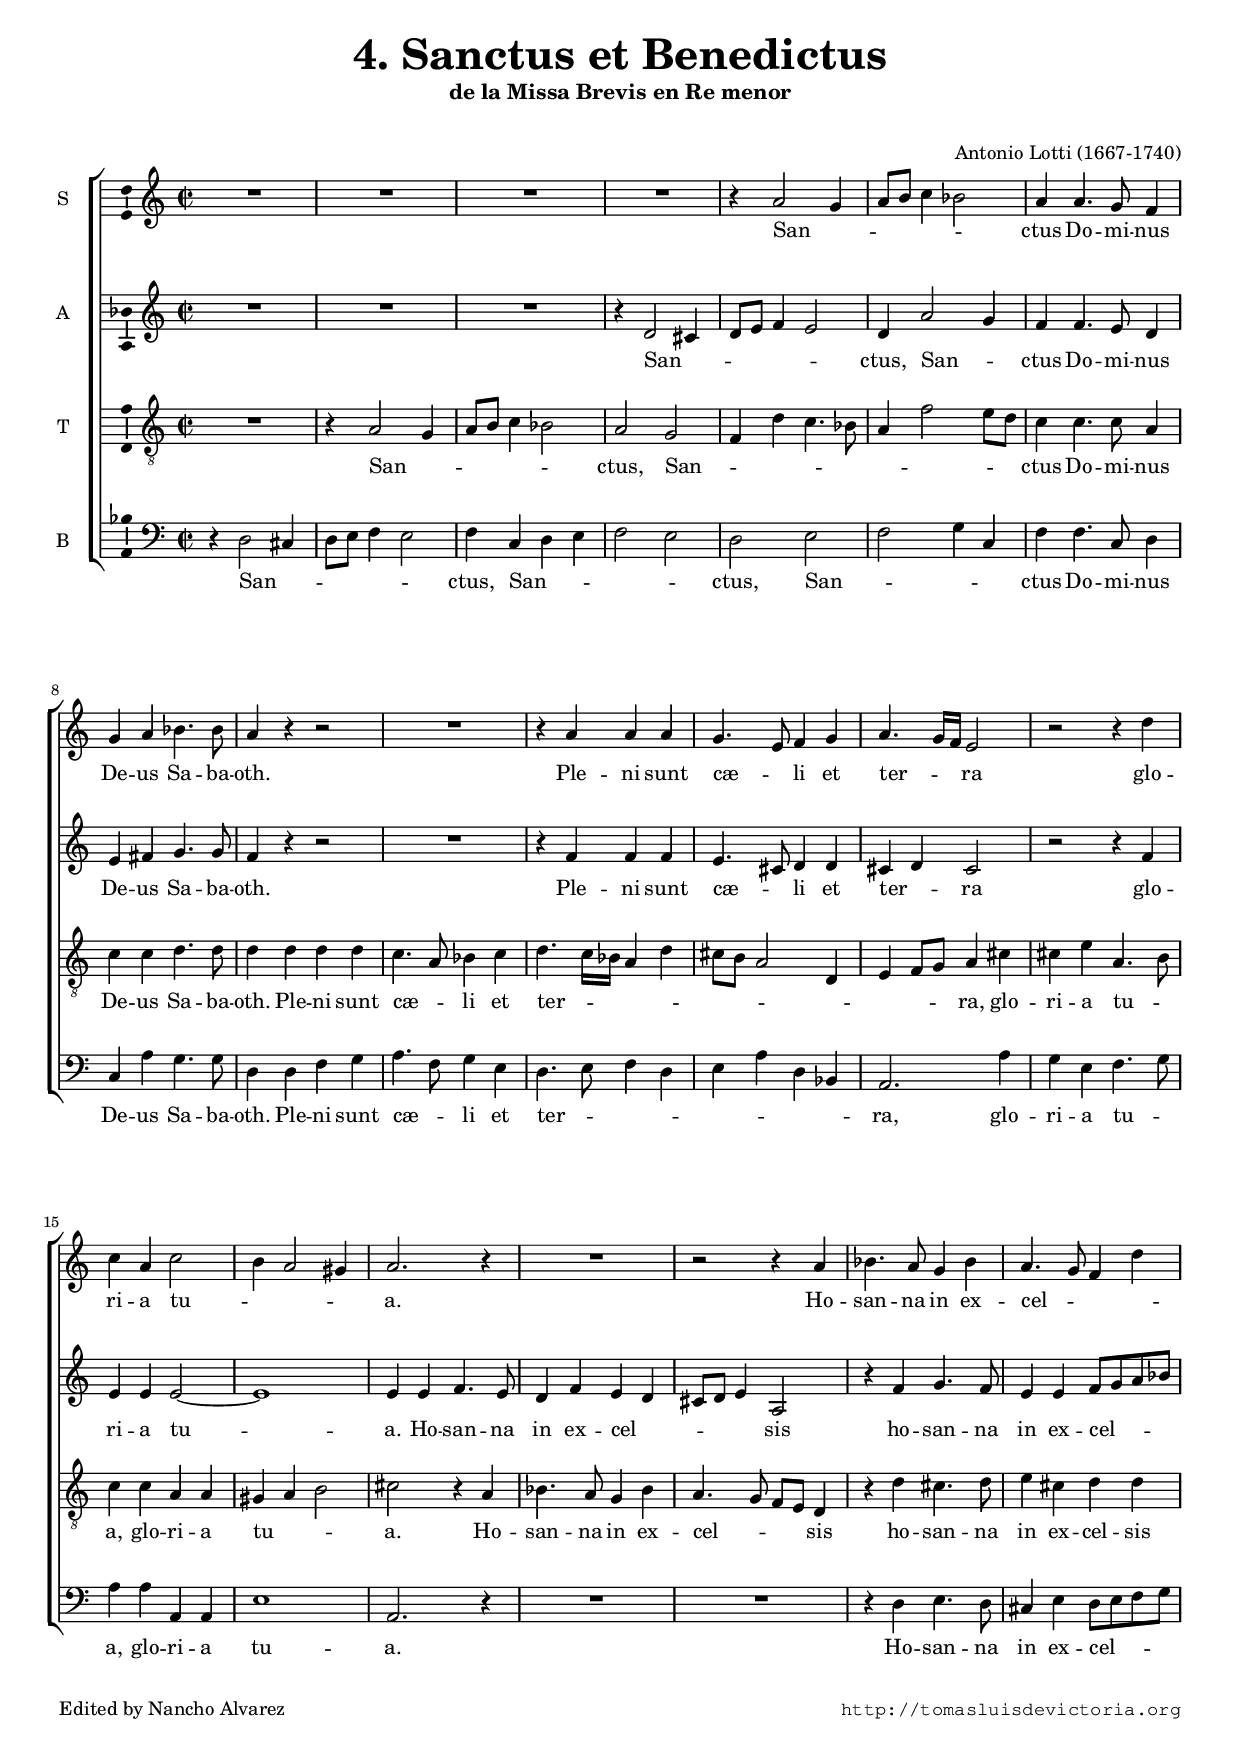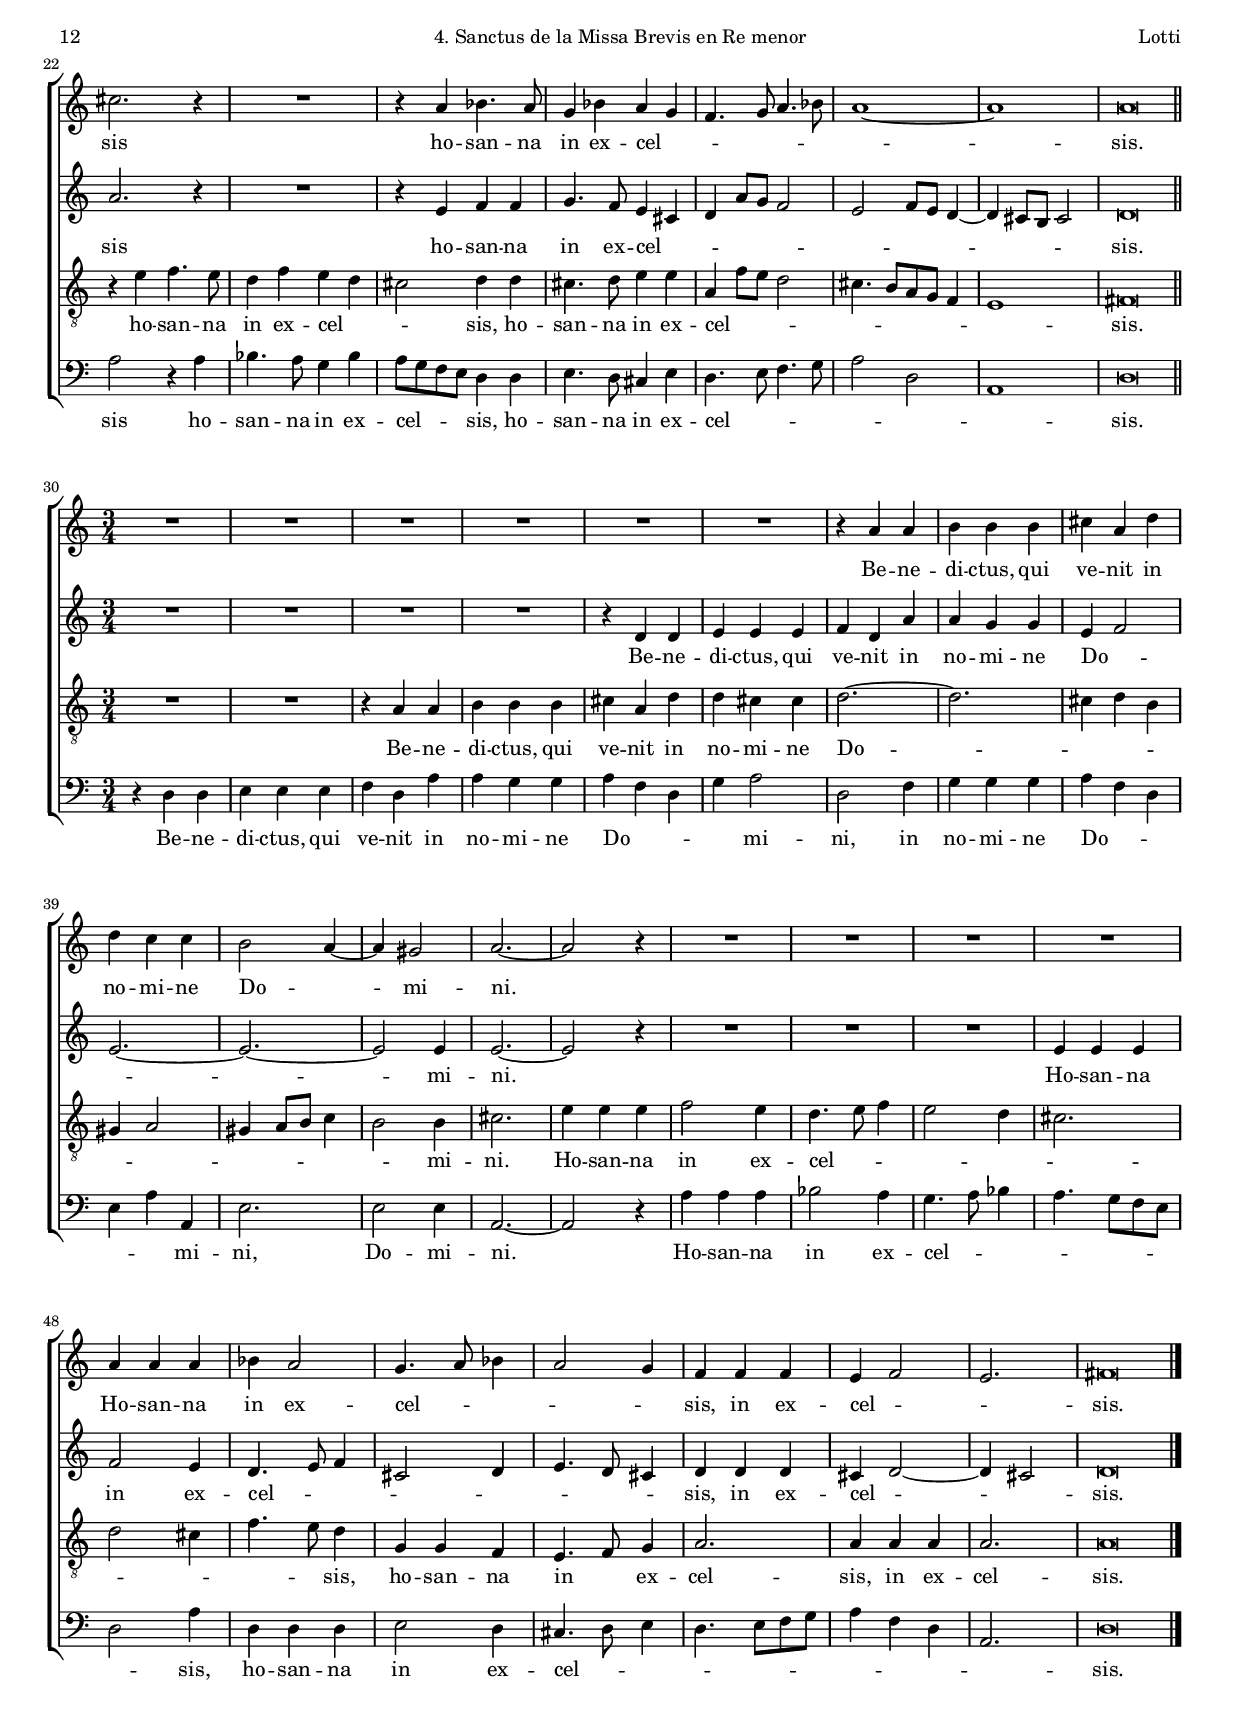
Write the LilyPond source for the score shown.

\version "2.18.0"

#(set-default-paper-size "a4")
#(set-global-staff-size 16.5)
#(ly:set-option 'point-and-click #f)
%mobile -s16 -i0.5

italicas=\override LyricText.font-shape = #'italic
rectas=\override LyricText.font-shape = #'upright
ss=\once \set suggestAccidentals = ##t
mtempo={\tempo 4 = 100}
mtempob={\tempo 4 = 150}


htitle="4. Sanctus de la Missa Brevis en Re menor"
hcomposer="Lotti"

% messa del primo tuono
% valores a la mitad, salvo benedictus, a la cuarta parte
% armadura sin bemol

\header {
	title=\markup{\fontsize #3 "4. Sanctus et Benedictus"}
	subtitle="de la Missa Brevis en Re menor"
	subsubtitle=\markup{\column{" "}}
	composer="Antonio Lotti (1667-1740)"
        pdfauthor=\composer
	%opus="(-)"
	%poet=\markup{}
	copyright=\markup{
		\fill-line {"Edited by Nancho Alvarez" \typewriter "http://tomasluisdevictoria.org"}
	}
	%tagline=""
}



global =  {\time  2/2 \key c \major  \skip 1*29 \bar "||" \break
           \override Score.TimeSignature.break-visibility = #'#(#f #t #t)
           \time 3/4 \mtempob
           \skip 4*3*26  \bar "|."}

cantus = {
	R1*4
%5
	r4 a'2 g'4 |
	a'8 b' c''4 bes'2 |
	a'4 a'4. g'8 f'4 |
	g' a' bes'4. bes'8 |
	a'4 r r2 |
%10
	R1 |
	r4 a' a' a' |
	g'4. e'8 f'4 g' |
	a'4. g'16 f' e'2 |
	r r4 d'' |
%15
	c'' a' c''2 |
	b'4 a'2 gis'4 |
	a'2. r4 |
	R1 |
	r2 r4 a' |
%20
	bes'4. a'8 g'4 bes' |
	a'4. g'8 f'4 d'' |
	cis''2. r4 |
	R1 |
	r4 a' bes'4. a'8 |
%25
	g'4 bes' a' g' |
	f'4. g'8 a'4. bes'8 |
	a'1 ~ |
	a' |
	a'\breve*1/2 |
%30
	% valores reducidos a 1/4
	R1*3/4*6
	r4 a' a' |
	b' b' b' |
	cis'' a' d'' |
	d'' c'' c'' |
%40
	b'2 a'4 ~ |
	a' gis'2 |
	a'2. ~ |
	a'2 r4 | % en todas las voces 2.
	R1*3/4*4
	a'4 a' a' |
	bes' a'2 |
%50
	g'4. a'8 bes'4 |
	a'2 g'4 |
	f' f' f' | % f'2.
	e' f'2 |
	e'2. |
%55
	fis'\breve*3/8
}



altus = {
	R1*3
	r4 d'2 cis'4 |
%5
	d'8 e' f'4 e'2 |
	d'4 a'2 g'4 |
	f' f'4. e'8 d'4 |
	e' fis' g'4. g'8 |
	f'4 r r2 |
%10
	R1 |
	r4 f' f' f' |
	e'4. cis'8 d'4 d' | % c8 en la otra version
	cis' d' cis'2 |
	r r4 f' |
%15
	e' e' e'2 ~ |
	e'1 |
	e'4 e' f'4. e'8 |
	d'4 f' e' d' |
	cis'8 d' e'4 a2 |
%20
	r4 f' g'4. f'8 |
	e'4 e' f'8 g' a' bes' |
	a'2. r4 |
	R1 |
	r4 e' f' f' |
%25
	g'4. f'8 e'4 cis' |
	d' a'8 g' f'2 |
	e' f'8 e' d'4 ~ |
	d' cis'8 b cis'2 |
	d'\breve*1/2 |
%30
	R1*3/4*4
	r4 d' d' |
%35
	e' e' e' |
	f' d' a' |
	a' g' g' |
	e' f'2 |
	e'2. ~ |
%40
	e' ~ |
	e'2 e'4 |
	e'2. ~ |
	e'2 r4 |
	R1*3/4*3
	e'4 e' e' |
	f'2 e'4 |
	d'4. e'8 f'4 |
%50
	cis'2 d'4 |
	e'4. d'8 cis'4 |
	d' d' d' | % d'2.
	cis' d'2 ~ |
	d'4 cis'2 |
%55
        \mtempo
	d'\breve*3/8
}



tenor = {
	R1 |
	r4 a2 g4 |
	a8 b c'4 bes2 |
	a g |
%5
	f4 d' c'4. bes8 |
	a4 f'2 e'8 d' |
	c'4 c'4. c'8 a4 |
	c' c' d'4. d'8 |
	d'4 d' d' d' |
%10
	c'4. a8 bes4 c' | % b cis
	d'4. c'16 bes a4 d' | % d'4 c'8 bes
	cis'8 b a2 d4 |
	e f8 g a4 cis' |
	cis' e' a4. b8 |
%15
	c'4 c' a a |
	gis a b2 |
	cis' r4 a |
	bes4. a8 g4 bes |
	a4. g8 f e d4 |
%20
	r d' cis'4. d'8 |
	e'4 cis' d' d' |
	r e' f'4. e'8 |
	d'4 f' e' d' |
	cis'2 d'4 d' |
%25
	cis'4. d'8 e'4 e' |
	a f'8 e' d'2 |
	cis'4. b8[ a g] f4 | % bes en la otra edicion
	e1 |
	fis\breve*1/2 |
%30
	R1*3/4*2
	r4 a a |
	b b b |
	cis' a d' |
%35
	d' cis' cis' |
	d'2. ~ |
	d' |
	cis'4 d' b |
	gis a2 |
%40
	gis4 a8 b c'4 |
	b2 b4 |
	cis'2. |
	e'4 e' e' |
	f'2 e'4 |
%45
	d'4. e'8 f'4 |
	e'2 d'4 |
	cis'2. |
	d'2 cis'4 |
	f'4. e'8 d'4 |
%50
	g g f |
	e4. f8 g4 |
	a2. | % la ligado hasta el final
	a4 a a |
	a2. |
%55
	a\breve*3/8 
}



bassus =  {
        r4 d2 cis4 |
	d8 e f4 e2 |
	f4 c d e |
	f2 e |
%5
	d e |
	f g4 c |
	f f4. c8 d4 |
	c a g4. g8 |
	d4 d f g |
%10
	a4. f8 g4 e |
	d4. e8 f4 d |
	e a d bes, |
	a,2. a4 |
	g e f4. g8 |
%15
	a4 a a, a, |
	e1 |
	a,2. r4 |
	R1*2
%20
	r4 d e4. d8 |
	cis4 e d8 e f g |
	a2 r4 a |
	bes4. a8 g4 bes |
	a8 g f e d4 d |
%25
	e4. d8 cis4 e |
	d4. e8 f4. g8 |
	a2 d |
	a,1 |
	d\breve*1/2 |
%30
	r4 d d |
	e e e |
	f d a |
	a g g |
	a f d |
%35
	g a2 |
	d f4 |
	g g g |
	a f d |
	e a a, |
%40
	e2. |
	e2 e4 |
	a,2. ~ |
	a,2 r4 |
	a a a |
%45
	bes2 a4 |
	g4. a8 bes4 |
	a4. g8 f e |
	d2 a4 |
	d d d |
%50
	e2 d4 |
	cis4. d8 e4 |
	d4. e8 f g |
	a4 f d |
	a,2. |
%55
	d\breve*3/8
}


textocantus=\lyricmode {
San -- _ _ _ _ _ ctus
Do -- mi -- nus De -- us Sa -- ba -- oth.
Ple -- ni sunt cæ -- _ li et ter -- _ _ ra
glo -- ri -- a tu -- _ _ _ a.
Ho -- san -- na in ex -- cel -- _ _ _ sis
ho -- san -- na in ex -- cel -- _ _ _ _ _ _ _ sis.
Be -- ne -- di -- ctus, 
qui ve -- nit in no -- mi -- ne Do -- _ _ mi -- ni. _
Ho -- san -- na in ex -- cel -- _ _ _ _ sis,
in ex -- cel -- _ _ sis.
}


textoaltus=\lyricmode {
San -- _ _ _ _ _ ctus,
San -- _ ctus
Do -- mi -- nus De -- us Sa -- ba -- oth.
Ple -- ni sunt cæ -- _ li et ter -- _  ra
glo -- ri -- a tu -- _ a.
Ho -- san -- na in ex -- cel -- _ _ _ _ sis
ho -- san -- na in ex -- cel -- _ _ _ sis
ho -- san -- na in ex -- cel -- _ _ _ _ _ _ _ _ _ _ _ _ _  sis.
Be -- ne -- di -- ctus, 
qui ve -- nit in no -- mi -- ne Do -- _ _ _ _ mi -- ni. _
Ho -- san -- na in ex -- cel -- _ _ _ _ _ _ _ sis,
in ex -- cel -- _ _ _ sis.
}


textotenor=\lyricmode {
San -- _ _ _ _ _ ctus,
San -- _ _ _ _ _ _ _ _ ctus
Do -- mi -- nus De -- us Sa -- ba -- oth.
Ple -- ni sunt cæ -- _ li et ter -- _ _ _ _ _ _ _ _ _ _ _  ra,
glo -- ri -- a tu -- _ a,
glo -- ri -- a tu -- _ _ a.
Ho -- san -- na in ex -- cel -- _ _ _ sis
ho -- san -- na in ex -- cel -- sis
ho -- san -- na in ex -- cel -- _ _  sis,
ho -- san -- na in ex -- cel -- _ _ _ _ _ _ _ _ _ sis.
Be -- ne -- di -- ctus, 
qui ve -- nit in no -- mi -- ne Do -- _ _ _ _ _ _ _ _ _ _ _ mi -- ni. 
Ho -- san -- na in ex -- cel -- _ _ _ _ _ _ _ _ _ sis,
ho -- san -- na in _ ex -- cel -- sis, 
in ex -- cel -- sis.
}


textobassus=\lyricmode { 
San -- _ _ _ _ _ ctus,
San --  _ _ _ _ ctus,
San -- _ _ _ ctus
Do -- mi -- nus De -- us Sa -- ba -- oth.
Ple -- ni sunt cæ -- _ li et ter -- _ _ _ _ _ _ _ ra,
glo -- ri -- a tu -- _ a,
glo -- ri -- a tu -- a.
Ho -- san -- na in ex -- cel -- _ _ _ sis
ho -- san -- na in ex -- cel -- _ _ _ sis,
ho -- san -- na in ex -- cel -- _ _ _ _ _ _  sis.
Be -- ne -- di -- ctus, 
qui ve -- nit in no -- mi -- ne Do -- _ _ _ mi -- ni,
in no -- mi -- ne Do -- _ _ _ _ mi -- ni,
Do -- mi -- ni. _
Ho -- san -- na in ex -- cel -- _ _ _ _ _ _ _ sis,
ho -- san -- na in  ex -- cel -- _ _ _ _ _ _ _ _ _ _ sis.
}


\score {\transpose c' c'{
\new ChoirStaff<<

	\new Staff <<\global
	\new Voice="v1" {
		\set Staff.instrumentName="S "
		\clef "treble"
		\cantus }
	\new Lyrics \lyricsto "v1" {\textocantus }
	>>

	\new Staff <<\global
	\new Voice="v2" {
		\set Staff.instrumentName="A "
		\clef "treble"
		\altus }
	\new Lyrics \lyricsto "v2" {\textoaltus }
	>>
	
	\new Staff <<\global
	\new Voice="v3" {
		\set Staff.instrumentName="T "
		\clef "G_8"
		\tenor }
	\new Lyrics \lyricsto "v3" {\textotenor }
	>>

	\new Staff <<\global
	\new Voice="v4" {
		\set Staff.instrumentName="B "
		\clef "bass"
		\bassus }
	\new Lyrics \lyricsto "v4" {\textobassus }
	>>
	
>>

	} % transpose

\layout{ 
	\context {\Lyrics 
		\override VerticalAxisGroup.staff-affinity = #UP
		\override VerticalAxisGroup.nonstaff-relatedstaff-spacing =
			#'((basic-distance . 0) (minimum-distance . 0) (padding . .7))
		%\override LyricText.font-size = #1.2
		\override LyricHyphen.minimum-distance = #0.5
	}
	\context {\Score 
		tempoHideNote = ##t
		\override BarNumber.padding = #2 
	}
	\context {\Voice 
		melismaBusyProperties = #'()
		%autoBeaming = ##f
	}
	\context {\Staff 
                %\RemoveEmptyStaves
                %\override VerticalAxisGroup.remove-first = ##t
		\override VerticalAxisGroup.staff-staff-spacing =
			#'((basic-distance . 12) (minimum-distance . 0) (padding . 1))
		\consists Ambitus_engraver 
		\override LigatureBracket.padding = #1
	}
}

%\midi { \mtempo }

}


\paper{
	evenHeaderMarkup=\markup  \fill-line { \fromproperty #'page:page-number-string \htitle \hcomposer }
	oddHeaderMarkup= \markup  \fill-line { \on-the-fly #not-first-page \hcomposer \on-the-fly #not-first-page \htitle \on-the-fly #not-first-page \fromproperty #'page:page-number-string }
	%system-count=20
	page-count = 2
	ragged-last-bottom = ##f
	indent=0.7\cm
	system-system-spacing =
	#'((basic-distance . 20) (minimum-distance . 0) (padding . 5))
	top-system-spacing = % header
	#'((basic-distance . 10) (minimum-distance . 0) (padding . 0))
	last-bottom-spacing = % footer
	#'((basic-distance . 12) (minimum-distance . 0) (padding . 0))


first-page-number=11
}